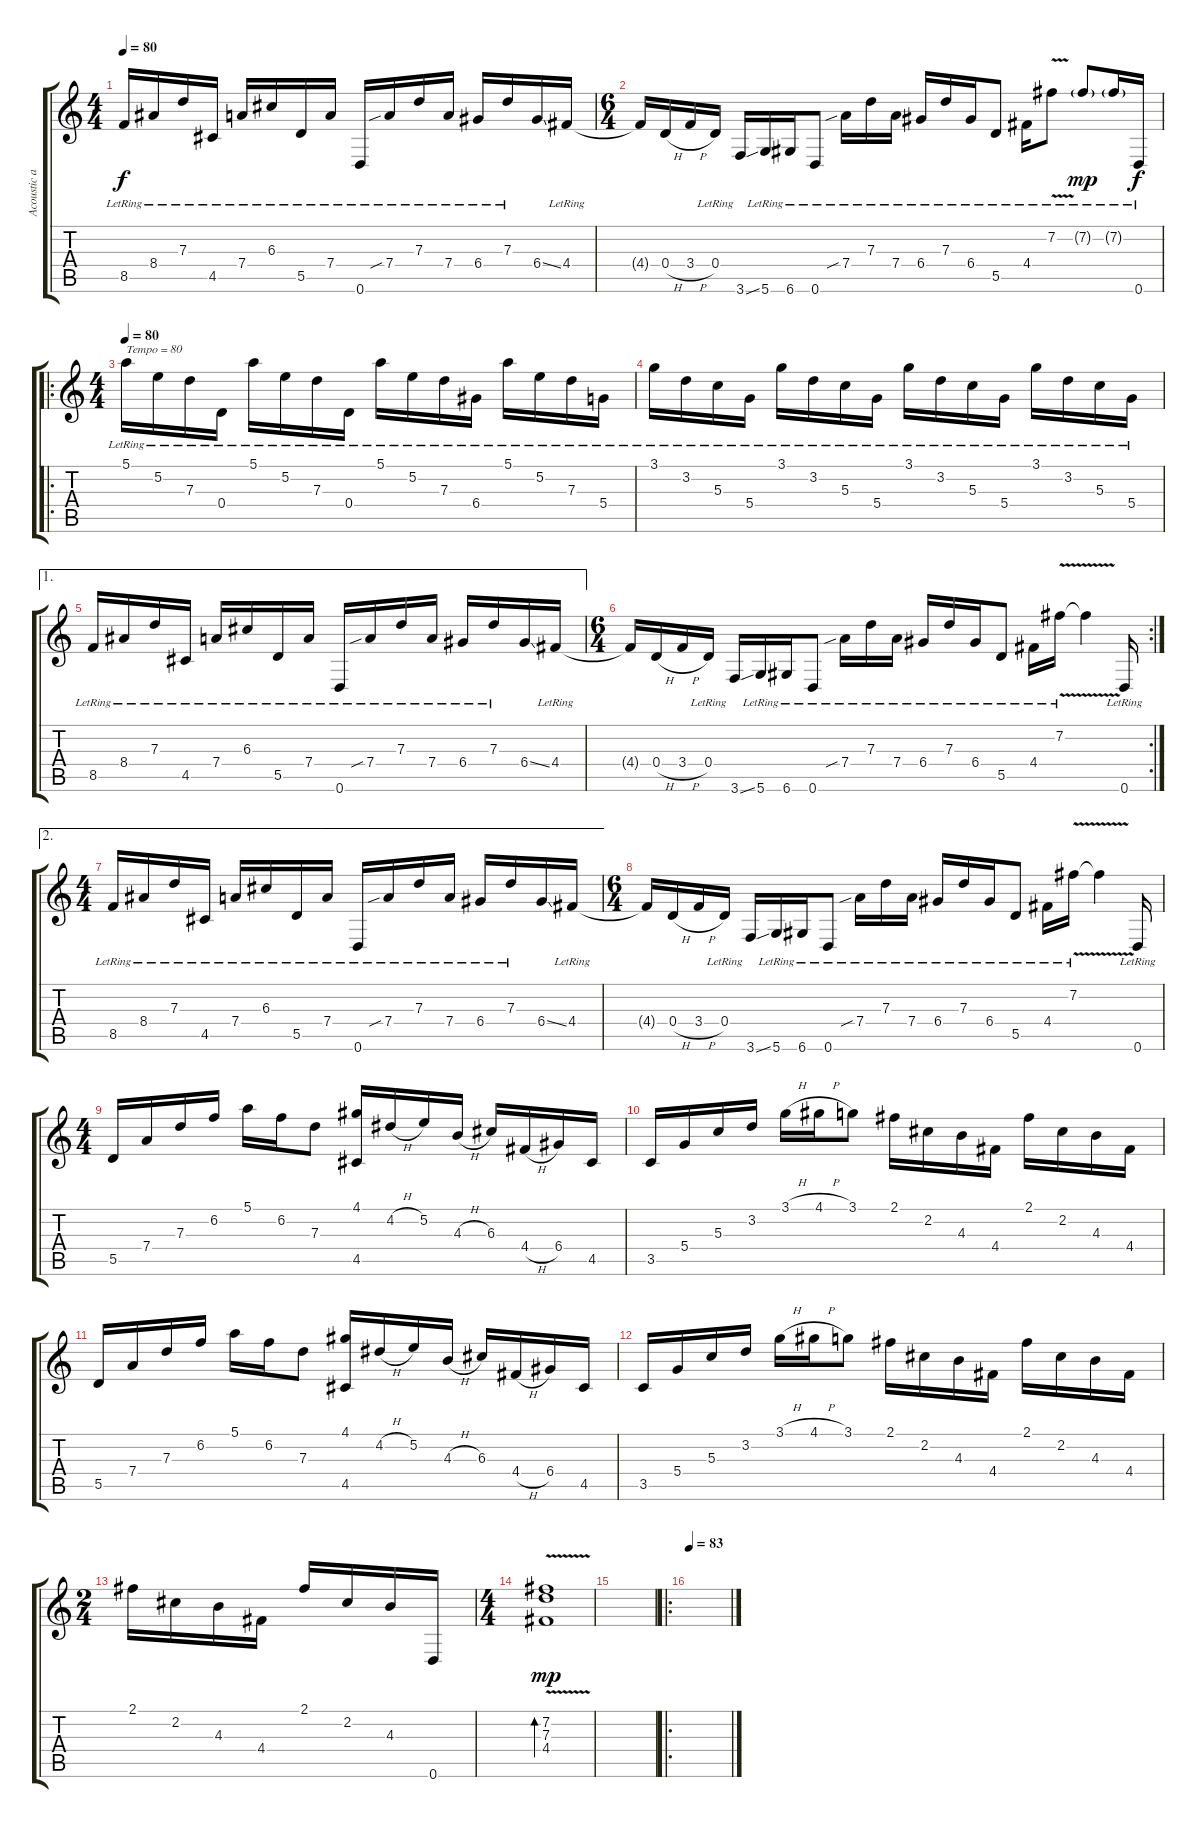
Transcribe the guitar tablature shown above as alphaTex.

\track ("Acoustic and fills" "Acoustic a") {instrument acousticguitarsteel}
\staff {score tabs}
\tuning (E4 B3 G3 D3 A2 D2) {hide}
\ts (4 4)
\tempo 80
\clef g2
\ks c
8.5{lr}.16{dy f} 8.4{lr}.16 7.3{lr}.16 4.5{lr}.16 7.4{lr}.16 6.3{lr}.16 5.5{lr}.16 7.4{lr}.16 0.6{lr}.16 7.4{sib lr}.16 7.3{lr}.16 7.4{lr}.16 6.4{lr}.16 7.3{lr}.16 6.4{ss}.16 4.4{lr}.16 |
\ts (6 4)
4.4{t}.16 0.4{h}.16 3.4{h}.16 0.4{lr}.16 3.6{ss}.16 5.6{lr}.16 6.6{lr}.16 0.6{lr}.8 7.4{sib lr}.16 7.3{lr}.16 7.4{lr}.16 6.4{lr}.16 7.3{lr}.16 6.4{lr}.16 5.5{lr}.8 4.4{lr}.16 7.2{v lr}.8 7.2{g lr}.8{dy mp} 7.2{g lr}.16 0.6{lr}.16{dy f} |
\ro
\ts (4 4)
\tempo 80
5.1{lr}.16{txt "Tempo = 80"} 5.2{lr}.16 7.3{lr}.16 0.4{lr}.16 5.1{lr}.16 5.2{lr}.16 7.3{lr}.16 0.4{lr}.16 5.1{lr}.16 5.2{lr}.16 7.3{lr}.16 6.4{lr}.16 5.1{lr}.16 5.2{lr}.16 7.3{lr}.16 5.4{lr}.16 |
3.1{lr}.16 3.2{lr}.16 5.3{lr}.16 5.4{lr}.16 3.1{lr}.16 3.2{lr}.16 5.3{lr}.16 5.4{lr}.16 3.1{lr}.16 3.2{lr}.16 5.3{lr}.16 5.4{lr}.16 3.1{lr}.16 3.2{lr}.16 5.3{lr}.16 5.4{lr}.16 |
\ae 1
8.5{lr}.16 8.4{lr}.16 7.3{lr}.16 4.5{lr}.16 7.4{lr}.16 6.3{lr}.16 5.5{lr}.16 7.4{lr}.16 0.6{lr}.16 7.4{sib lr}.16 7.3{lr}.16 7.4{lr}.16 6.4{lr}.16 7.3{lr}.16 6.4{ss}.16 4.4{lr}.16 |
\rc 2
\ts (6 4)
4.4{t}.16 0.4{h}.16 3.4{h}.16 0.4{lr}.16 3.6{ss}.16 5.6{lr}.16 6.6{lr}.16 0.6{lr}.8 7.4{sib lr}.16 7.3{lr}.16 7.4{lr}.16 6.4{lr}.16 7.3{lr}.16 6.4{lr}.16 5.5{lr}.8 4.4{lr}.16 7.2{v lr}.16 7.2{t}.4 0.6{lr}.16 |
\ae 2
\ts (4 4)
8.5{lr}.16 8.4{lr}.16 7.3{lr}.16 4.5{lr}.16 7.4{lr}.16 6.3{lr}.16 5.5{lr}.16 7.4{lr}.16 0.6{lr}.16 7.4{sib lr}.16 7.3{lr}.16 7.4{lr}.16 6.4{lr}.16 7.3{lr}.16 6.4{ss}.16 4.4{lr}.16 |
\ts (6 4)
4.4{t}.16 0.4{h}.16 3.4{h}.16 0.4{lr}.16 3.6{ss}.16 5.6{lr}.16 6.6{lr}.16 0.6{lr}.8 7.4{sib lr}.16 7.3{lr}.16 7.4{lr}.16 6.4{lr}.16 7.3{lr}.16 6.4{lr}.16 5.5{lr}.8 4.4{lr}.16 7.2{v lr}.16 7.2{t}.4 0.6{lr}.16 |
\ts (4 4)
5.5.16{instrument acousticguitarsteel} 7.4.16 7.3.16 6.2.16 5.1.16 6.2.16 7.3.8 (4.1 4.5).16 4.2{h}.16 5.2.16 4.3{h}.16 6.3.16 4.4{h}.16 6.4.16 4.5.16 |
3.5.16 5.4.16 5.3.16 3.2.16 3.1{h}.16 4.1{h}.16 3.1.8 2.1.16 2.2.16 4.3.16 4.4.16 2.1.16 2.2.16 4.3.16 4.4.16 |
5.5.16{instrument acousticguitarsteel} 7.4.16 7.3.16 6.2.16 5.1.16 6.2.16 7.3.8 (4.1 4.5).16 4.2{h}.16 5.2.16 4.3{h}.16 6.3.16 4.4{h}.16 6.4.16 4.5.16 |
3.5.16 5.4.16 5.3.16 3.2.16 3.1{h}.16 4.1{h}.16 3.1.8 2.1.16 2.2.16 4.3.16 4.4.16 2.1.16 2.2.16 4.3.16 4.4.16 |
\ts (2 4)
2.1.16 2.2.16 4.3.16 4.4.16 2.1.16 2.2.16 4.3.16 0.6.16 |
\ts (4 4)
(7.2{v} 7.3 4.4).1{bd 480 dy mp} |
|
\ro
\tempo 83
